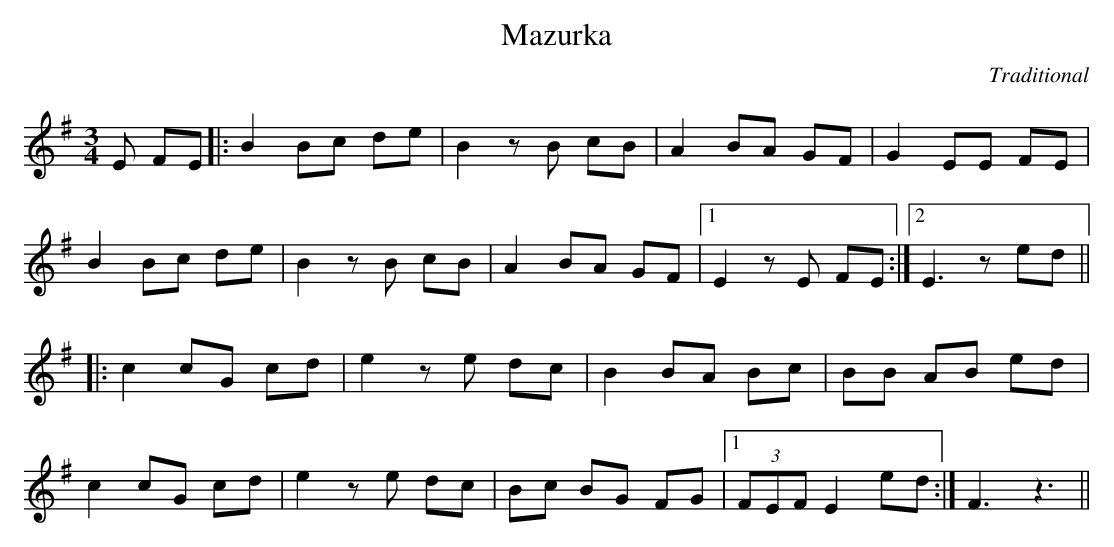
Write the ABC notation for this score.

X:1
T:Mazurka
M:3/4
L:1/8
C:Traditional
K:Em
E FE|:B2 Bc de|B2 zB cB|A2 BA GF|G2 EE FE|!
B2 Bc de|B2z B cB|A2 BA GF|1E2 zE FE:|2E3z ed||!
|:c2 cG cd|e2ze dc|B2 BA Bc|BB AB ed|!
c2 cG cd|e2ze dc|Bc BG FG|1(3FEF E2 ed:| 2F3 z3||!
